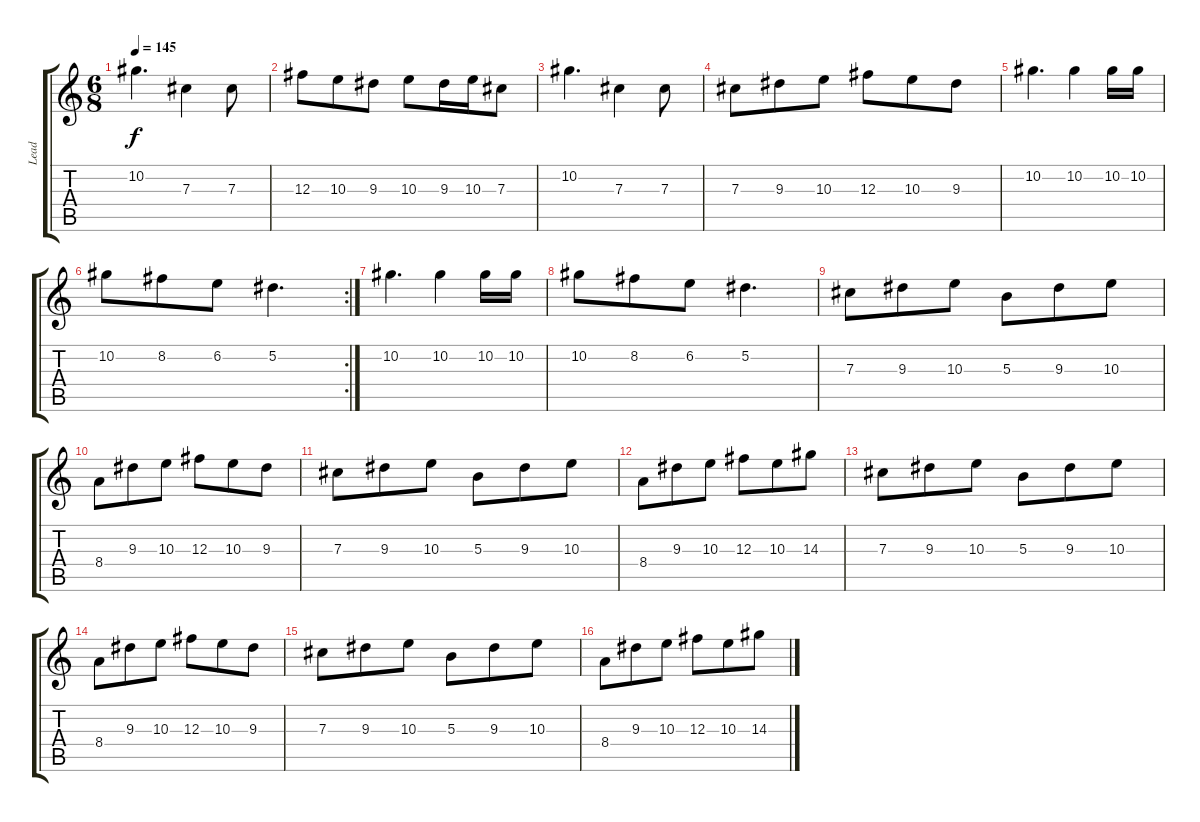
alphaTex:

\track ("Lead" "Lead") {instrument distortionguitar}
\staff {score tabs}
\tuning (Eb4 Bb3 Gb3 Db3 Ab2 Eb2) {hide}
\ts (6 8)
\tempo 145
\clef g2
\ks c
10.2.4{d dy f} 7.3.4 7.3.8 |
12.3.8 10.3.8 9.3.8 10.3.8 9.3.16 10.3.16 7.3.8 |
10.2.4{d} 7.3.4 7.3.8 |
7.3.8 9.3.8 10.3.8 12.3.8 10.3.8 9.3.8 |
10.2.4{d} 10.2.4 10.2.16 10.2.16 |
\rc 2
10.2.8 8.2.8 6.2.8 5.2.4{d} |
10.2.4{d} 10.2.4 10.2.16 10.2.16 |
10.2.8 8.2.8 6.2.8 5.2.4{d} |
7.3.8 9.3.8 10.3.8 5.3.8 9.3.8 10.3.8 |
8.4.8 9.3.8 10.3.8 12.3.8 10.3.8 9.3.8 |
7.3.8 9.3.8 10.3.8 5.3.8 9.3.8 10.3.8 |
8.4.8 9.3.8 10.3.8 12.3.8 10.3.8 14.3.8 |
7.3.8 9.3.8 10.3.8 5.3.8 9.3.8 10.3.8 |
8.4.8 9.3.8 10.3.8 12.3.8 10.3.8 9.3.8 |
7.3.8 9.3.8 10.3.8 5.3.8 9.3.8 10.3.8 |
8.4.8 9.3.8 10.3.8 12.3.8 10.3.8 14.3.8
